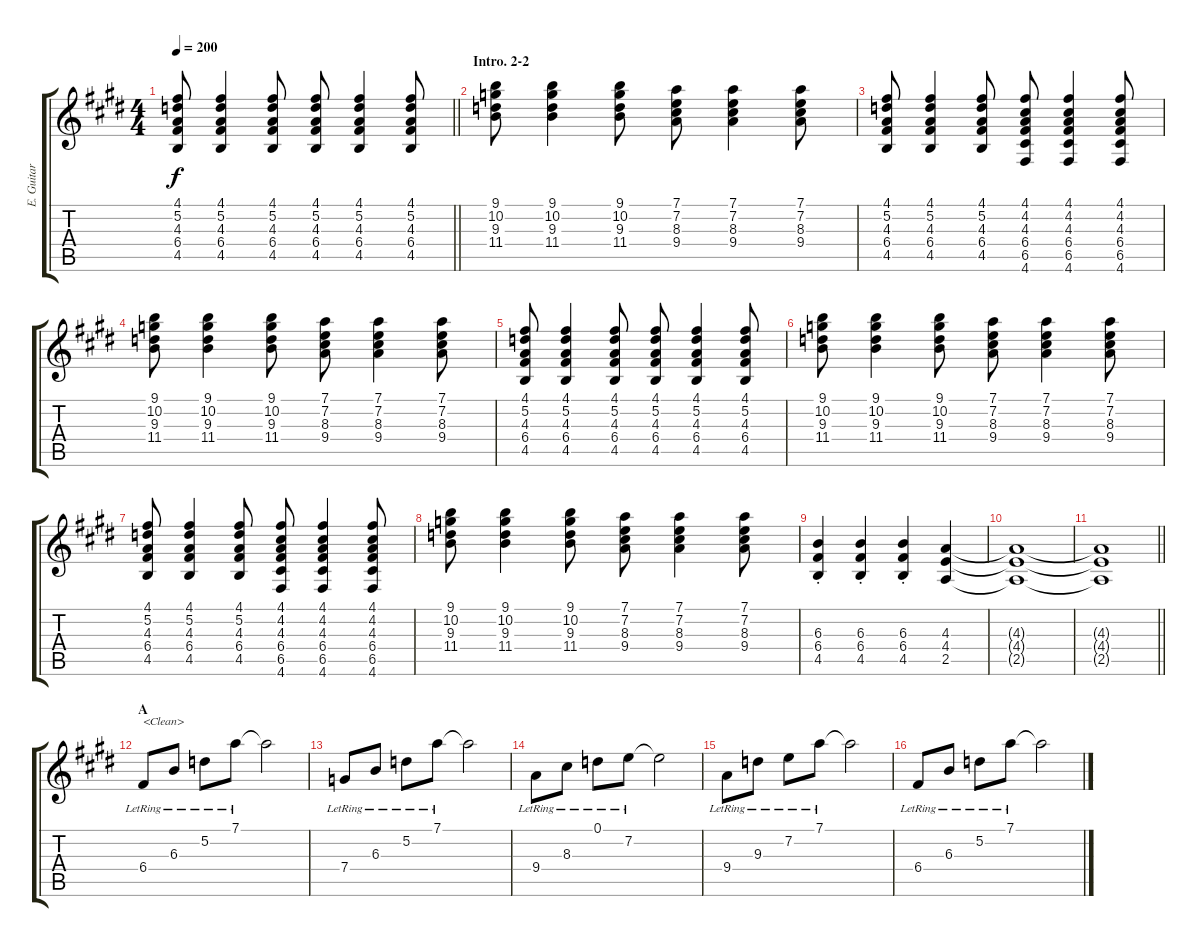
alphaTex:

\track ("E. Guitar I" "E. Guitar ") {instrument overdrivenguitar}
\staff {score tabs}
\tuning (D4 A3 F3 C3 G2 D2) {hide}
\ts (4 4)
\tempo 200
\clef g2
\barLineRight lightlight
\ks e
(4.1 5.2 4.3 6.4 4.5).8{dy f} (4.1 5.2 4.3 6.4 4.5).4 (4.1 5.2 4.3 6.4 4.5).8 (4.1 5.2 4.3 6.4 4.5).8 (4.1 5.2 4.3 6.4 4.5).4 (4.1 5.2 4.3 6.4 4.5).8 |
\section ("" "Intro. 2-2")
(9.1 10.2 9.3 11.4).8 (9.1 10.2 9.3 11.4).4 (9.1 10.2 9.3 11.4).8 (7.1 7.2 8.3 9.4).8 (7.1 7.2 8.3 9.4).4 (7.1 7.2 8.3 9.4).8 |
(4.1 5.2 4.3 6.4 4.5).8 (4.1 5.2 4.3 6.4 4.5).4 (4.1 5.2 4.3 6.4 4.5).8 (4.1 4.2 4.3 6.4 6.5 4.6).8 (4.1 4.2 4.3 6.4 6.5 4.6).4 (4.1 4.2 4.3 6.4 6.5 4.6).8 |
(9.1 10.2 9.3 11.4).8 (9.1 10.2 9.3 11.4).4 (9.1 10.2 9.3 11.4).8 (7.1 7.2 8.3 9.4).8 (7.1 7.2 8.3 9.4).4 (7.1 7.2 8.3 9.4).8 |
(4.1 5.2 4.3 6.4 4.5).8 (4.1 5.2 4.3 6.4 4.5).4 (4.1 5.2 4.3 6.4 4.5).8 (4.1 5.2 4.3 6.4 4.5).8 (4.1 5.2 4.3 6.4 4.5).4 (4.1 5.2 4.3 6.4 4.5).8 |
(9.1 10.2 9.3 11.4).8 (9.1 10.2 9.3 11.4).4 (9.1 10.2 9.3 11.4).8 (7.1 7.2 8.3 9.4).8 (7.1 7.2 8.3 9.4).4 (7.1 7.2 8.3 9.4).8 |
(4.1 5.2 4.3 6.4 4.5).8 (4.1 5.2 4.3 6.4 4.5).4 (4.1 5.2 4.3 6.4 4.5).8 (4.1 4.2 4.3 6.4 6.5 4.6).8 (4.1 4.2 4.3 6.4 6.5 4.6).4 (4.1 4.2 4.3 6.4 6.5 4.6).8 |
(9.1 10.2 9.3 11.4).8 (9.1 10.2 9.3 11.4).4 (9.1 10.2 9.3 11.4).8 (7.1 7.2 8.3 9.4).8 (7.1 7.2 8.3 9.4).4 (7.1 7.2 8.3 9.4).8 |
(6.3{st} 6.4{st} 4.5{st}).4 (6.3{st} 6.4{st} 4.5{st}).4 (6.3{st} 6.4{st} 4.5{st}).4 (4.3 4.4 2.5).4 |
(4.3{t} 4.4{t} 2.5{t}).1 |
\barLineRight lightlight
(4.3{t} 4.4{t} 2.5{t}).1 |
\section ("" "A")
6.4{lr}.8{txt "<Clean>" instrument electricguitarclean} 6.3{lr}.8 5.2{lr}.8 7.1{lr}.8 7.1{t}.2 |
7.4{lr}.8 6.3{lr}.8 5.2{lr}.8 7.1{lr}.8 7.1{t}.2 |
9.4{lr}.8 8.3{lr}.8 0.1{lr}.8 7.2{lr}.8 7.2{t}.2 |
9.4{lr}.8 9.3{lr}.8 7.2{lr}.8 7.1{lr}.8 7.1{t}.2 |
6.4{lr}.8 6.3{lr}.8 5.2{lr}.8 7.1{lr}.8 7.1{t}.2
